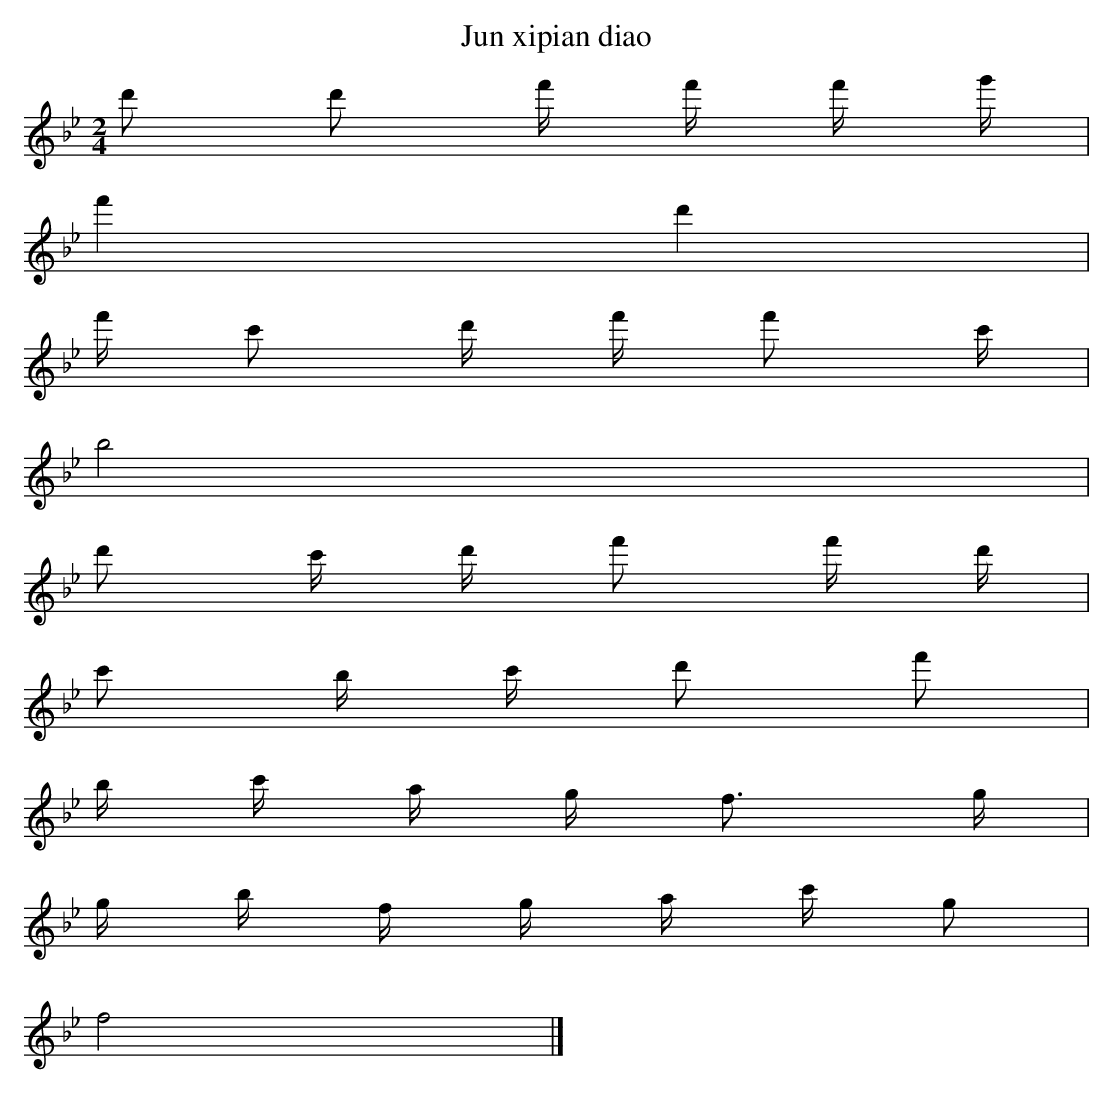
X:1
T: Jun xipian diao
L: 1/16
M: 2/4
K: Bb
d'2 d'2 f' f' f' g' [I:setbarnb 1]|
f'4d'4 |
f' c'2 d' f' f'2 c' |
b8 |
d'2 c' d' f'2 f' d' |
c'2 b c' d'2 f'2 |
b c' a g2< f2 g |
g b f g a c' g2 |
f8 |]
